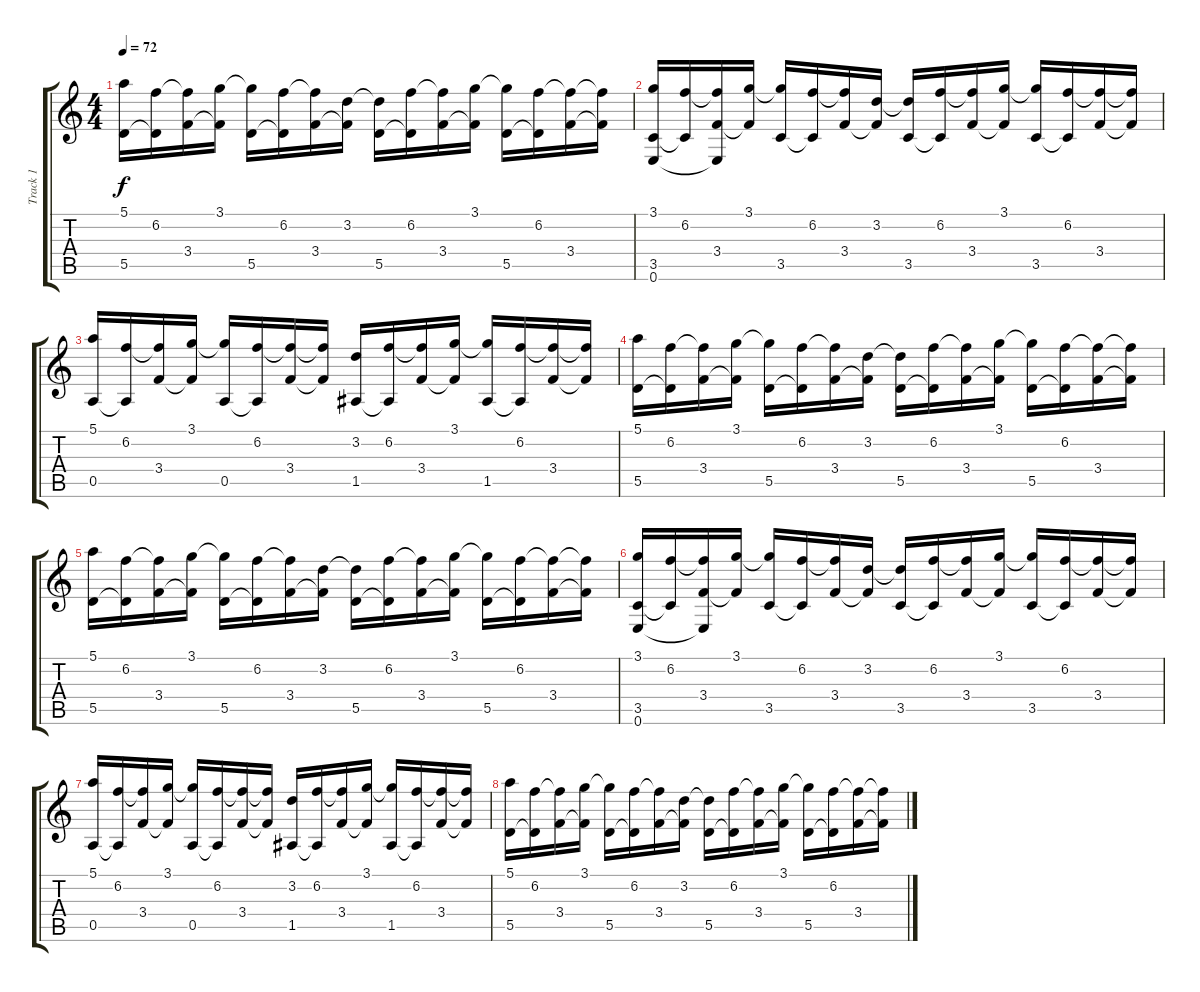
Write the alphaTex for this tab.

\track ("Track 1" "Track 1") {instrument acousticguitarnylon}
\staff {score tabs}
\tuning (E4 B3 G3 D3 A2 E2) {hide}
\ts (4 4)
\section ("" "")
\tempo 72
\clef g2
\ks c
(5.1 5.5).16{dy f} (6.2 5.5{t}).16 (6.2{t} 3.4).16 (3.1 3.4{t}).16 (3.1{t} 5.5).16 (6.2 5.5{t}).16 (6.2{t} 3.4).16 (3.2 3.4{t}).16 (3.2{t} 5.5).16 (6.2 5.5{t}).16 (6.2{t} 3.4).16 (3.1 3.4{t}).16 (3.1{t} 5.5).16 (6.2 5.5{t}).16 (6.2{t} 3.4).16 (6.2{t} 3.4{t}).16 |
(3.1 3.5 0.6).16 (6.2 3.5{t}).16 (6.2{t} 3.4 0.6{t}).16 (3.1 3.4{t}).16 (3.1{t} 3.5).16 (6.2 3.5{t}).16 (6.2{t} 3.4).16 (3.2 3.4{t}).16 (3.2{t} 3.5).16 (6.2 3.5{t}).16 (6.2{t} 3.4).16 (3.1 3.4{t}).16 (3.1{t} 3.5).16 (6.2 3.5{t}).16 (6.2{t} 3.4).16 (6.2{t} 3.4{t}).16 |
(5.1 0.5).16 (6.2 0.5{t}).16 (6.2{t} 3.4).16 (3.1 3.4{t}).16 (3.1{t} 0.5).16 (6.2 0.5{t}).16 (6.2{t} 3.4).16 (6.2{t} 3.4{t}).16 (3.2 1.5).16 (6.2 1.5{t}).16 (6.2{t} 3.4).16 (3.1 3.4{t}).16 (3.1{t} 1.5).16 (6.2 1.5{t}).16 (6.2{t} 3.4).16 (6.2{t} 3.4{t}).16 |
(5.1 5.5).16 (6.2 5.5{t}).16 (6.2{t} 3.4).16 (3.1 3.4{t}).16 (3.1{t} 5.5).16 (6.2 5.5{t}).16 (6.2{t} 3.4).16 (3.2 3.4{t}).16 (3.2{t} 5.5).16 (6.2 5.5{t}).16 (6.2{t} 3.4).16 (3.1 3.4{t}).16 (3.1{t} 5.5).16 (6.2 5.5{t}).16 (6.2{t} 3.4).16 (6.2{t} 3.4{t}).16 |
(5.1 5.5).16 (6.2 5.5{t}).16 (6.2{t} 3.4).16 (3.1 3.4{t}).16 (3.1{t} 5.5).16 (6.2 5.5{t}).16 (6.2{t} 3.4).16 (3.2 3.4{t}).16 (3.2{t} 5.5).16 (6.2 5.5{t}).16 (6.2{t} 3.4).16 (3.1 3.4{t}).16 (3.1{t} 5.5).16 (6.2 5.5{t}).16 (6.2{t} 3.4).16 (6.2{t} 3.4{t}).16 |
(3.1 3.5 0.6).16 (6.2 3.5{t}).16 (6.2{t} 3.4 0.6{t}).16 (3.1 3.4{t}).16 (3.1{t} 3.5).16 (6.2 3.5{t}).16 (6.2{t} 3.4).16 (3.2 3.4{t}).16 (3.2{t} 3.5).16 (6.2 3.5{t}).16 (6.2{t} 3.4).16 (3.1 3.4{t}).16 (3.1{t} 3.5).16 (6.2 3.5{t}).16 (6.2{t} 3.4).16 (6.2{t} 3.4{t}).16 |
(5.1 0.5).16 (6.2 0.5{t}).16 (6.2{t} 3.4).16 (3.1 3.4{t}).16 (3.1{t} 0.5).16 (6.2 0.5{t}).16 (6.2{t} 3.4).16 (6.2{t} 3.4{t}).16 (3.2 1.5).16 (6.2 1.5{t}).16 (6.2{t} 3.4).16 (3.1 3.4{t}).16 (3.1{t} 1.5).16 (6.2 1.5{t}).16 (6.2{t} 3.4).16 (6.2{t} 3.4{t}).16 |
(5.1 5.5).16 (6.2 5.5{t}).16 (6.2{t} 3.4).16 (3.1 3.4{t}).16 (3.1{t} 5.5).16 (6.2 5.5{t}).16 (6.2{t} 3.4).16 (3.2 3.4{t}).16 (3.2{t} 5.5).16 (6.2 5.5{t}).16 (6.2{t} 3.4).16 (3.1 3.4{t}).16 (3.1{t} 5.5).16 (6.2 5.5{t}).16 (6.2{t} 3.4).16 (6.2{t} 3.4{t}).16
